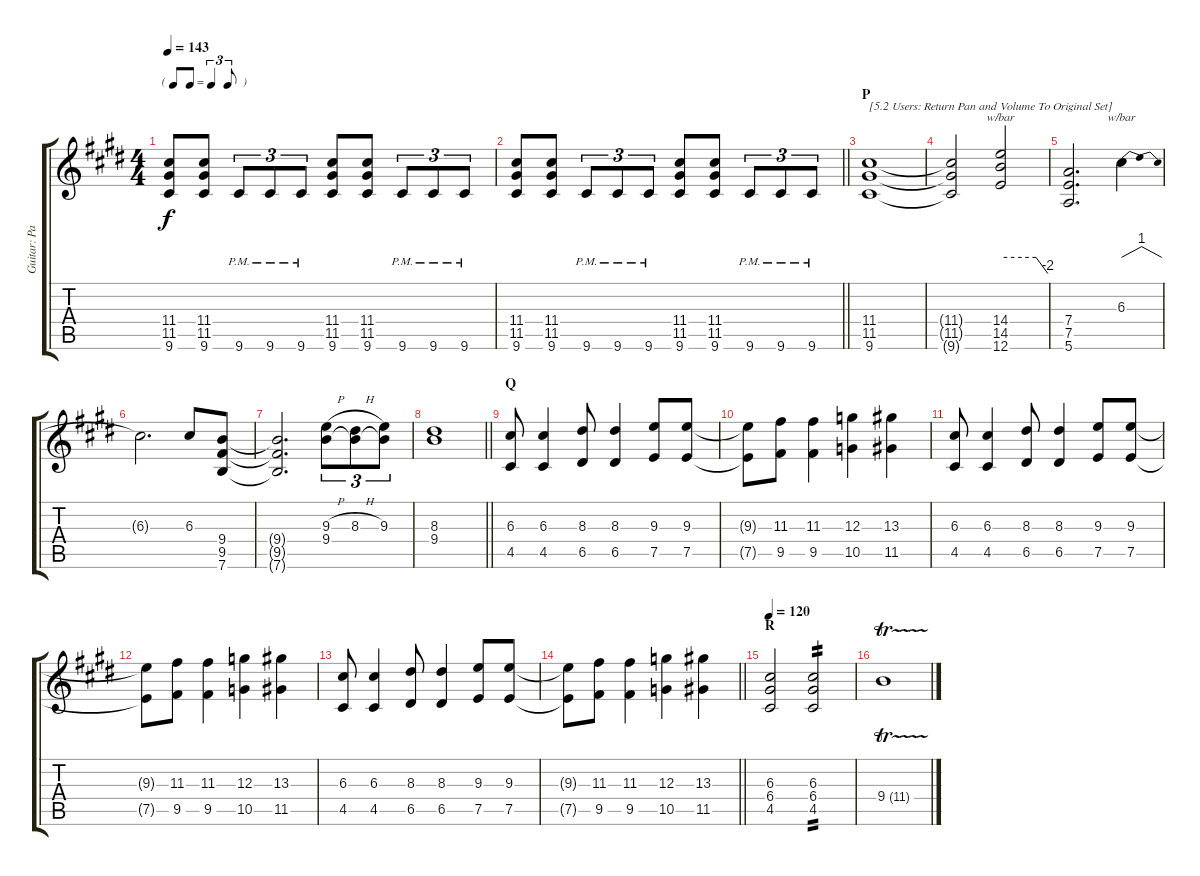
\track ("Guitar: Paul" "Guitar: Pa") {instrument distortionguitar}
\staff {score tabs}
\tuning (E4 B3 G3 D3 A2 E2) {hide}
\ts (4 4)
\tf triplet8th
\tempo 143
\clef g2
\ks e
(11.4 11.5 9.6).8{dy f} (11.4 11.5 9.6).8 9.6{pm}.8{tu (3 2)} 9.6{pm}.8{tu (3 2)} 9.6{pm}.8{tu (3 2)} (11.4 11.5 9.6).8 (11.4 11.5 9.6).8 9.6{pm}.8{tu (3 2)} 9.6{pm}.8{tu (3 2)} 9.6{pm}.8{tu (3 2)} |
\barLineRight lightlight
(11.4 11.5 9.6).8 (11.4 11.5 9.6).8 9.6{pm}.8{tu (3 2)} 9.6{pm}.8{tu (3 2)} 9.6{pm}.8{tu (3 2)} (11.4 11.5 9.6).8 (11.4 11.5 9.6).8 9.6{pm}.8{tu (3 2)} 9.6{pm}.8{tu (3 2)} 9.6{pm}.8{tu (3 2)} |
\section ("" "P")
(11.4 11.5 9.6).1{txt "[5.2 Users: Return Pan and Volume To Original Set]" volume 13 balance 4} |
(11.4{t} 11.5{t} 9.6{t}).2 (14.4 14.5 12.6).2{tbe (custom default 0 0 45 0 60 -8)} |
(7.4 7.5 5.6).2{d} 6.3.4{tbe (dip default 0 0 30 4 60 0)} |
6.3{t}.2{d} 6.3.8 (9.4 9.5 7.6).8 |
(9.4{t} 9.5{t} 7.6{t}).2{d} (9.3{h} 9.4).8{tu (3 2)} (8.3{h} 9.4{t}).8{tu (3 2)} (9.3 9.4{t}).8{tu (3 2)} |
\barLineRight lightlight
(8.3 9.4).1 |
\section ("" "Q")
(6.3 4.5).8 (6.3 4.5).4 (8.3 6.5).8 (8.3 6.5).4 (9.3 7.5).8 (9.3 7.5).8 |
(9.3{t} 7.5{t}).8 (11.3 9.5).8 (11.3 9.5).4 (12.3 10.5).4 (13.3 11.5).4 |
(6.3 4.5).8 (6.3 4.5).4 (8.3 6.5).8 (8.3 6.5).4 (9.3 7.5).8 (9.3 7.5).8 |
(9.3{t} 7.5{t}).8 (11.3 9.5).8 (11.3 9.5).4 (12.3 10.5).4 (13.3 11.5).4 |
(6.3 4.5).8 (6.3 4.5).4 (8.3 6.5).8 (8.3 6.5).4 (9.3 7.5).8 (9.3 7.5).8 |
\barLineRight lightlight
(9.3{t} 7.5{t}).8 (11.3 9.5).8 (11.3 9.5).4 (12.3 10.5).4 (13.3 11.5).4 |
\section ("" "R")
\tempo 120
(6.3 6.4 4.5).2 (6.3 6.4 4.5).2{tp 2} |
9.4{tr (11 32)}.1
